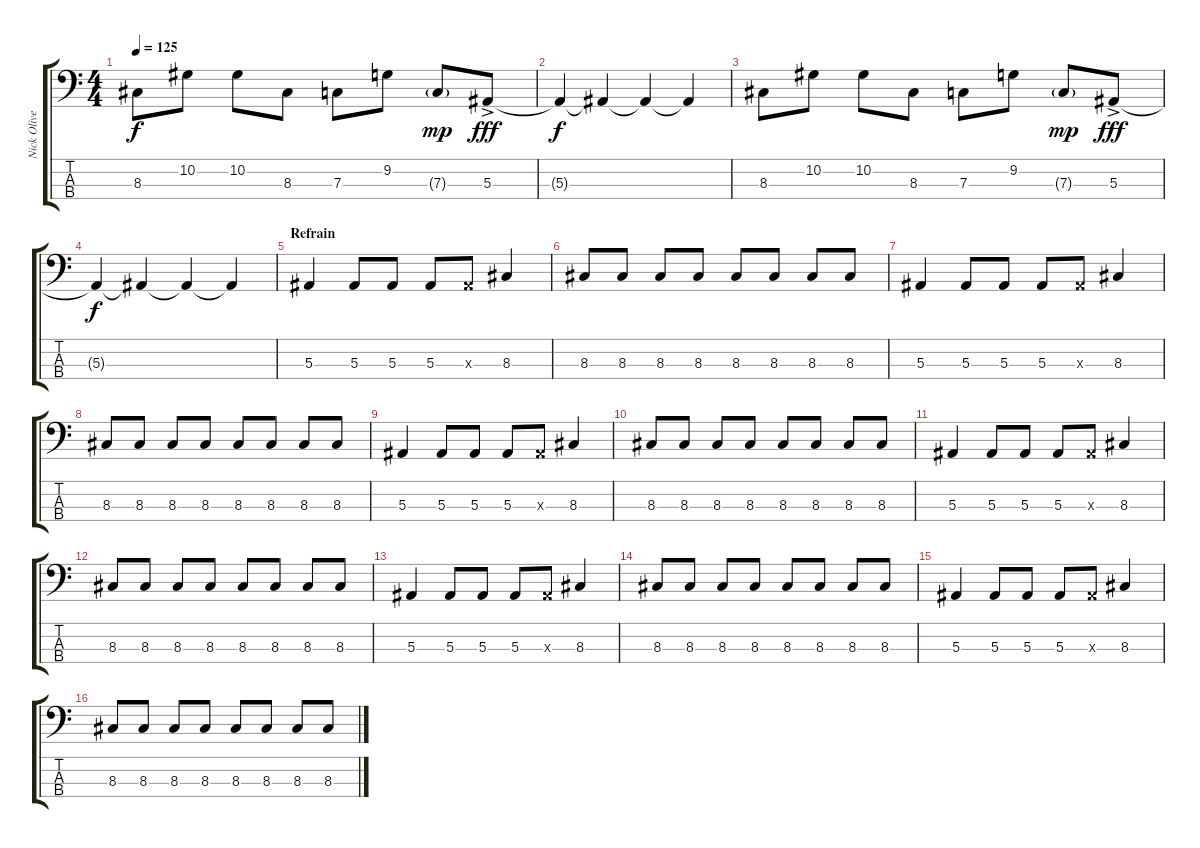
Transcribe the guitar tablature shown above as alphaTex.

\track ("Nick Oliveri (bass)" "Nick Olive") {instrument electricbassfinger}
\staff {score tabs}
\tuning (Eb2 Bb1 F1 C1) {hide}
\ts (4 4)
\tempo 125
\clef f4
\ks c
8.3.8{dy f} 10.2.8 10.2.8 8.3.8 7.3.8 9.2.8 7.3{g}.8{dy mp} 5.3{ac}.8{dy fff} |
5.3{t}.4{dy f} 5.3{t}.4 5.3{t}.4 5.3{t}.4 |
8.3.8 10.2.8 10.2.8 8.3.8 7.3.8 9.2.8 7.3{g}.8{dy mp} 5.3{ac}.8{dy fff} |
5.3{t}.4{dy f} 5.3{t}.4 5.3{t}.4 5.3{t}.4 |
\section ("" "Refrain")
5.3.4{volume 10} 5.3.8 5.3.8 5.3.8 5.3{x}.8 8.3.4 |
8.3.8 8.3.8 8.3.8 8.3.8 8.3.8 8.3.8 8.3.8 8.3.8 |
5.3.4 5.3.8 5.3.8 5.3.8 5.3{x}.8 8.3.4 |
8.3.8 8.3.8 8.3.8 8.3.8 8.3.8 8.3.8 8.3.8 8.3.8 |
5.3.4 5.3.8 5.3.8 5.3.8 5.3{x}.8 8.3.4 |
8.3.8 8.3.8 8.3.8 8.3.8 8.3.8 8.3.8 8.3.8 8.3.8 |
5.3.4 5.3.8 5.3.8 5.3.8 5.3{x}.8 8.3.4 |
8.3.8 8.3.8 8.3.8 8.3.8 8.3.8 8.3.8 8.3.8 8.3.8 |
5.3.4 5.3.8 5.3.8 5.3.8 5.3{x}.8 8.3.4 |
8.3.8 8.3.8 8.3.8 8.3.8 8.3.8 8.3.8 8.3.8 8.3.8 |
5.3.4 5.3.8 5.3.8 5.3.8 5.3{x}.8 8.3.4 |
8.3.8 8.3.8 8.3.8 8.3.8 8.3.8 8.3.8 8.3.8 8.3.8
